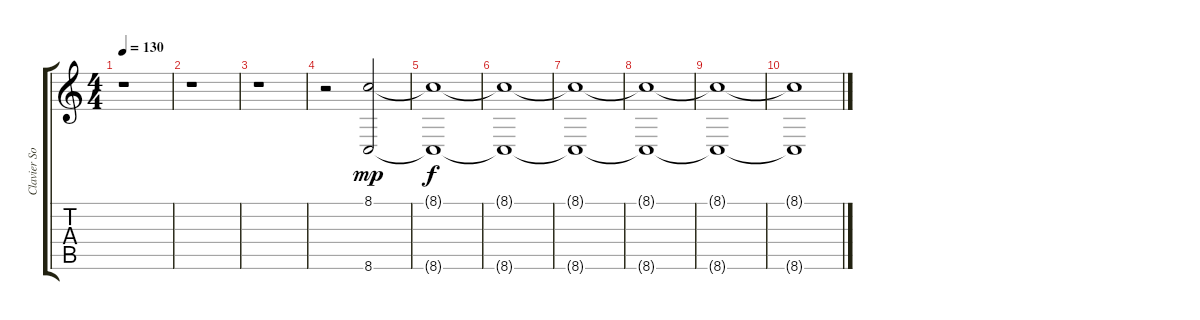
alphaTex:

\track ("Clavier Solo" "Clavier So") {instrument lead1square}
\staff {score tabs}
\tuning (E4 B3 G3 D3 A2 E2) {hide}
\ts (4 4)
\tempo 130
\clef g2
\ks c
r.1{dy f} |
r.1 |
r.1 |
r.2 (8.1 8.6).2{dy mp instrument telephonering} |
(8.1{t} 8.6{t}).1{dy f} |
(8.1{t} 8.6{t}).1 |
(8.1{t} 8.6{t}).1 |
(8.1{t} 8.6{t}).1 |
(8.1{t} 8.6{t}).1 |
(8.1{t} 8.6{t}).1
